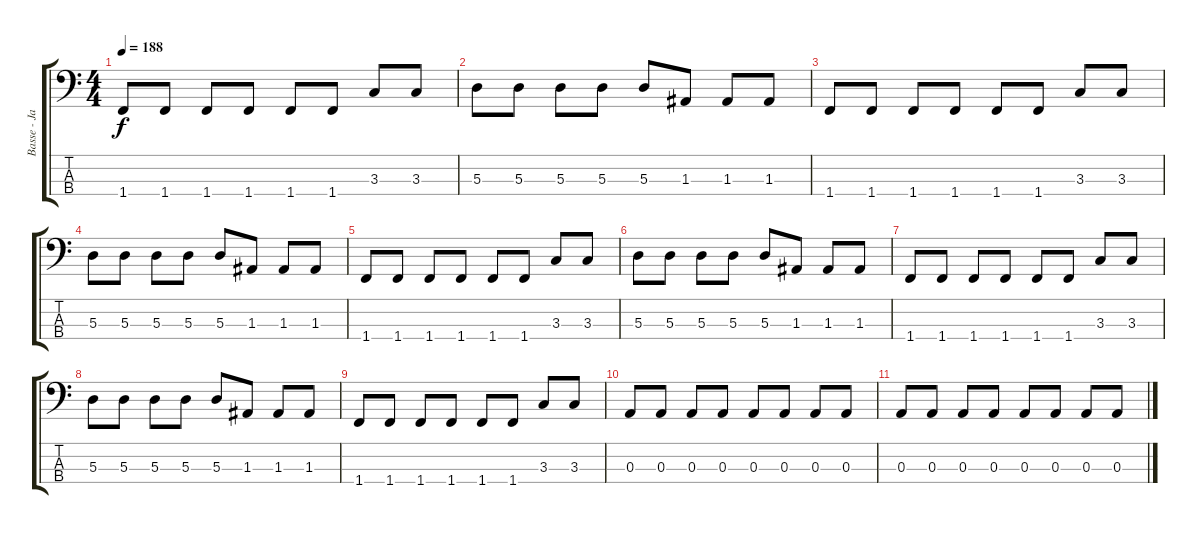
\track ("Basse - Jay Bentley" "Basse - Ja") {instrument electricbasspick}
\staff {score tabs}
\tuning (G2 D2 A1 E1) {hide}
\ts (4 4)
\tempo 188
\clef f4
\ks c
1.4.8{dy f} 1.4.8 1.4.8 1.4.8 1.4.8 1.4.8 3.3.8 3.3.8 |
5.3.8 5.3.8 5.3.8 5.3.8 5.3.8 1.3.8 1.3.8 1.3.8 |
1.4.8 1.4.8 1.4.8 1.4.8 1.4.8 1.4.8 3.3.8 3.3.8 |
5.3.8 5.3.8 5.3.8 5.3.8 5.3.8 1.3.8 1.3.8 1.3.8 |
1.4.8 1.4.8 1.4.8 1.4.8 1.4.8 1.4.8 3.3.8 3.3.8 |
5.3.8 5.3.8 5.3.8 5.3.8 5.3.8 1.3.8 1.3.8 1.3.8 |
1.4.8 1.4.8 1.4.8 1.4.8 1.4.8 1.4.8 3.3.8 3.3.8 |
5.3.8 5.3.8 5.3.8 5.3.8 5.3.8 1.3.8 1.3.8 1.3.8 |
1.4.8 1.4.8 1.4.8 1.4.8 1.4.8 1.4.8 3.3.8 3.3.8 |
0.3.8 0.3.8 0.3.8 0.3.8 0.3.8 0.3.8 0.3.8 0.3.8 |
0.3.8 0.3.8 0.3.8 0.3.8 0.3.8 0.3.8 0.3.8 0.3.8
